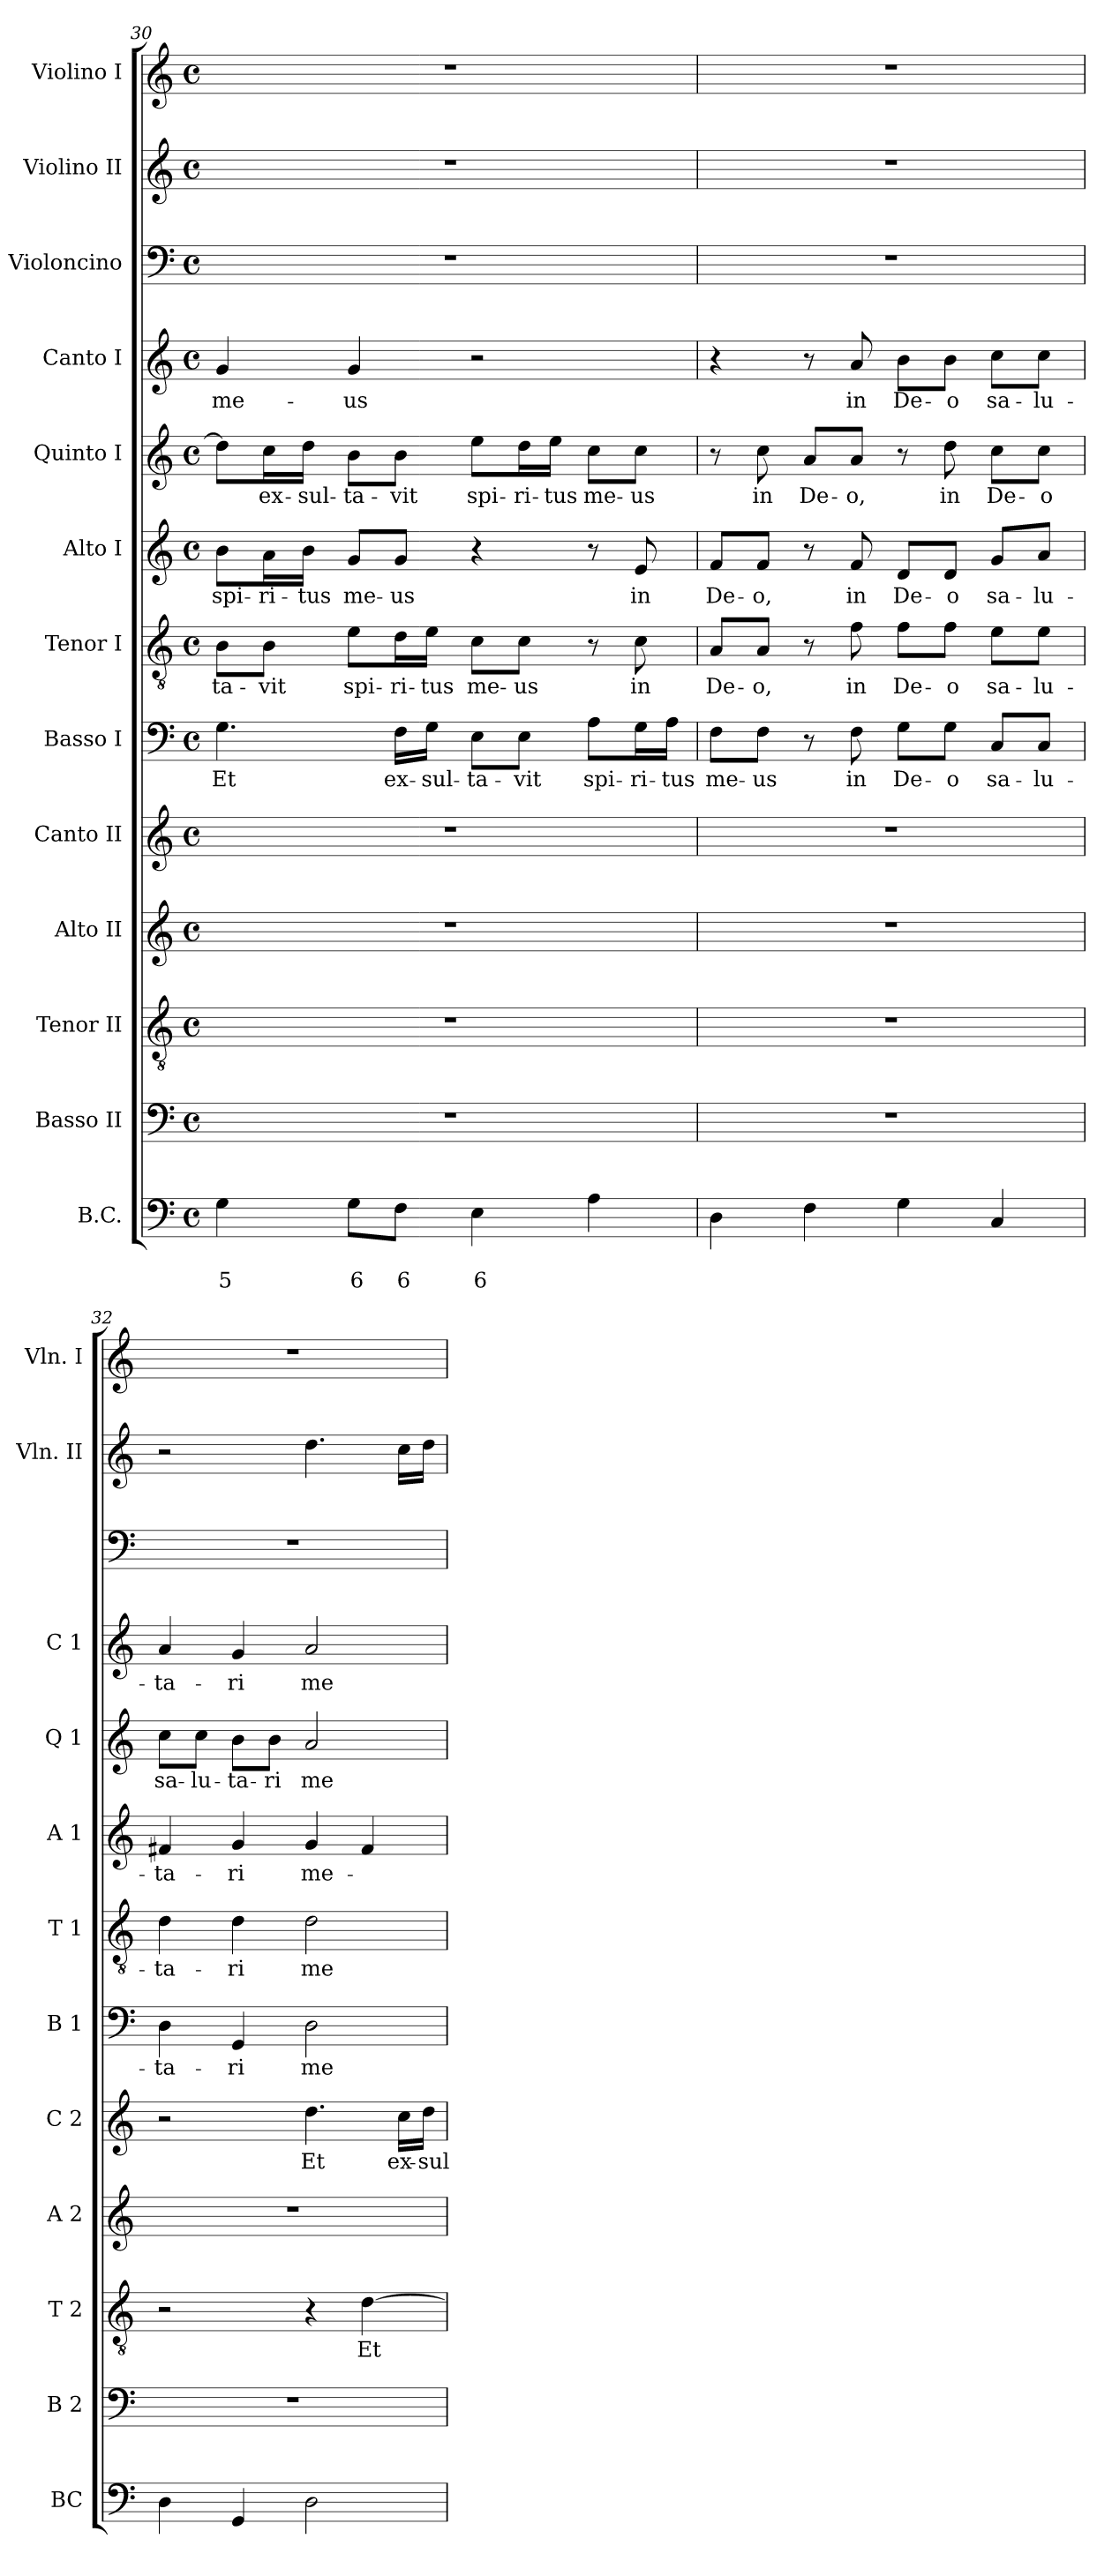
**kern	**text	**text	**kern	**kern	**text	**kern	**kern	**text	**kern	**text	**kern	**text	**kern	**text	**kern	**text	**kern	**text	**kern	**kern	**kern
*part13	*part13	*part13	*part12	*part11	*part11	*part10	*part9	*part9	*part8	*part8	*part7	*part7	*part6	*part6	*part5	*part5	*part4	*part4	*part3	*part2	*part1
*staff13	*staff13	*staff13	*staff12	*staff11	*staff11	*staff10	*staff9	*staff9	*staff8	*staff8	*staff7	*staff7	*staff6	*staff6	*staff5	*staff5	*staff4	*staff4	*staff3	*staff2	*staff1
*I"B.C.	*	*	*I"Basso II	*I"Tenor II	*	*I"Alto II	*I"Canto II	*	*I"Basso I	*	*I"Tenor I	*	*I"Alto I	*	*I"Quinto I	*	*I"Canto I	*	*I"Violoncino	*I"Violino II	*I"Violino I
*I'BC	*	*	*I'B 2	*I'T 2	*	*I'A 2	*I'C 2	*	*I'B 1	*	*I'T 1	*	*I'A 1	*	*I'Q 1	*	*I'C 1	*	*	*I'Vln. II	*I'Vln. I
*clefF4	*	*	*clefF4	*clefGv2	*	*clefG2	*clefG2	*	*clefF4	*	*clefGv2	*	*clefG2	*	*clefG2	*	*clefG2	*	*clefF4	*clefG2	*clefG2
*k[]	*	*	*k[]	*k[]	*	*k[]	*k[]	*	*k[]	*	*k[]	*	*k[]	*	*k[]	*	*k[]	*	*k[]	*k[]	*k[]
*C:	*	*	*C:	*C:	*	*C:	*C:	*	*C:	*	*C:	*	*C:	*	*C:	*	*C:	*	*C:	*C:	*C:
*M4/4	*	*	*M4/4	*M4/4	*	*M4/4	*M4/4	*	*M4/4	*	*M4/4	*	*M4/4	*	*M4/4	*	*M4/4	*	*M4/4	*M4/4	*M4/4
*met(c)	*	*	*met(c)	*met(c)	*	*met(c)	*met(c)	*	*met(c)	*	*met(c)	*	*met(c)	*	*met(c)	*	*met(c)	*	*met(c)	*met(c)	*met(c)
=30	=30	=30	=30	=30	=30	=30	=30	=30	=30	=30	=30	=30	=30	=30	=30	=30	=30	=30	=30	=30	=30
!	!	!LO:LY:b	!	!	!	!	!	!	!	!	!	!	!	!	!	!	!	!	!	!	!
!	!	!	!	!	!	!	!	!	!	!LO:LY:b	!	!	!	!	!	!	!	!	!	!	!
!	!	!	!	!	!	!	!	!	!	!	!	!LO:LY:b	!	!	!	!	!	!	!	!	!
!	!	!	!	!	!	!	!	!	!	!	!	!	!	!LO:LY:b	!	!	!	!	!	!	!
!	!	!	!	!	!	!	!	!	!	!	!	!	!	!	!	!	!	!LO:LY:b	!	!	!
4G\	.	5	1r	1r	.	1r	1r	.	4.G\	Et	8B\L	-ta-	8b\L	spi-	8dd\L]	.	4g/	me-	1r	1r	1r
!	!	!	!	!	!	!	!	!	!	!	!	!LO:LY:b	!	!	!	!	!	!	!	!	!
!	!	!	!	!	!	!	!	!	!	!	!	!	!	!LO:LY:b	!	!	!	!	!	!	!
!	!	!	!	!	!	!	!	!	!	!	!	!	!	!	!	!LO:LY:b	!	!	!	!	!
.	.	.	.	.	.	.	.	.	.	.	8B\J	-vit	16a\L	-ri-	16cc\L	ex-	.	.	.	.	.
!	!	!	!	!	!	!	!	!	!	!	!	!	!	!LO:LY:b	!	!	!	!	!	!	!
!	!	!	!	!	!	!	!	!	!	!	!	!	!	!	!	!LO:LY:b	!	!	!	!	!
.	.	.	.	.	.	.	.	.	.	.	.	.	16b\JJ	-tus	16dd\JJ	-sul-	.	.	.	.	.
!	!	!LO:LY:b	!	!	!	!	!	!	!	!	!	!	!	!	!	!	!	!	!	!	!
!	!	!	!	!	!	!	!	!	!	!	!	!LO:LY:b	!	!	!	!	!	!	!	!	!
!	!	!	!	!	!	!	!	!	!	!	!	!	!	!LO:LY:b	!	!	!	!	!	!	!
!	!	!	!	!	!	!	!	!	!	!	!	!	!	!	!	!LO:LY:b	!	!	!	!	!
!	!	!	!	!	!	!	!	!	!	!	!	!	!	!	!	!	!	!LO:LY:b	!	!	!
8G\L	.	6	.	.	.	.	.	.	.	.	8e\L	spi-	8g/L	me-	8b\L	-ta-	4g/	-us	.	.	.
!	!	!LO:LY:b	!	!	!	!	!	!	!	!	!	!	!	!	!	!	!	!	!	!	!
!	!	!	!	!	!	!	!	!	!	!LO:LY:b	!	!	!	!	!	!	!	!	!	!	!
!	!	!	!	!	!	!	!	!	!	!	!	!LO:LY:b	!	!	!	!	!	!	!	!	!
!	!	!	!	!	!	!	!	!	!	!	!	!	!	!LO:LY:b	!	!	!	!	!	!	!
!	!	!	!	!	!	!	!	!	!	!	!	!	!	!	!	!LO:LY:b	!	!	!	!	!
8F\J	.	6	.	.	.	.	.	.	16F\LL	ex-	16d\L	-ri-	8g/J	-us	8b\J	-vit	.	.	.	.	.
!	!	!	!	!	!	!	!	!	!	!LO:LY:b	!	!	!	!	!	!	!	!	!	!	!
!	!	!	!	!	!	!	!	!	!	!	!	!LO:LY:b	!	!	!	!	!	!	!	!	!
.	.	.	.	.	.	.	.	.	16G\JJ	-sul-	16e\JJ	-tus	.	.	.	.	.	.	.	.	.
!	!	!LO:LY:b	!	!	!	!	!	!	!	!	!	!	!	!	!	!	!	!	!	!	!
!	!	!	!	!	!	!	!	!	!	!LO:LY:b	!	!	!	!	!	!	!	!	!	!	!
!	!	!	!	!	!	!	!	!	!	!	!	!LO:LY:b	!	!	!	!	!	!	!	!	!
!	!	!	!	!	!	!	!	!	!	!	!	!	!	!	!	!LO:LY:b	!	!	!	!	!
4E\	.	6	.	.	.	.	.	.	8E\L	-ta-	8c\L	me-	4r	.	8ee\L	spi-	2r	.	.	.	.
!	!	!	!	!	!	!	!	!	!	!LO:LY:b	!	!	!	!	!	!	!	!	!	!	!
!	!	!	!	!	!	!	!	!	!	!	!	!LO:LY:b	!	!	!	!	!	!	!	!	!
!	!	!	!	!	!	!	!	!	!	!	!	!	!	!	!	!LO:LY:b	!	!	!	!	!
.	.	.	.	.	.	.	.	.	8E\J	-vit	8c\J	-us	.	.	16dd\L	-ri-	.	.	.	.	.
!	!	!	!	!	!	!	!	!	!	!	!	!	!	!	!	!LO:LY:b	!	!	!	!	!
.	.	.	.	.	.	.	.	.	.	.	.	.	.	.	16ee\JJ	-tus	.	.	.	.	.
!	!	!	!	!	!	!	!	!	!	!LO:LY:b	!	!	!	!	!	!	!	!	!	!	!
!	!	!	!	!	!	!	!	!	!	!	!	!	!	!	!	!LO:LY:b	!	!	!	!	!
4A\	.	.	.	.	.	.	.	.	8A\L	spi-	8r	.	8r	.	8cc\L	me-	.	.	.	.	.
!	!	!	!	!	!	!	!	!	!	!LO:LY:b	!	!	!	!	!	!	!	!	!	!	!
!	!	!	!	!	!	!	!	!	!	!	!	!LO:LY:b	!	!	!	!	!	!	!	!	!
!	!	!	!	!	!	!	!	!	!	!	!	!	!	!LO:LY:b	!	!	!	!	!	!	!
!	!	!	!	!	!	!	!	!	!	!	!	!	!	!	!	!LO:LY:b	!	!	!	!	!
.	.	.	.	.	.	.	.	.	16G\L	-ri-	8c\	in	8e/	in	8cc\J	-us	.	.	.	.	.
!	!	!	!	!	!	!	!	!	!	!LO:LY:b	!	!	!	!	!	!	!	!	!	!	!
.	.	.	.	.	.	.	.	.	16A\JJ	-tus	.	.	.	.	.	.	.	.	.	.	.
=31	=31	=31	=31	=31	=31	=31	=31	=31	=31	=31	=31	=31	=31	=31	=31	=31	=31	=31	=31	=31	=31
!	!	!	!	!	!	!	!	!	!	!LO:LY:b	!	!	!	!	!	!	!	!	!	!	!
!	!	!	!	!	!	!	!	!	!	!	!	!LO:LY:b	!	!	!	!	!	!	!	!	!
!	!	!	!	!	!	!	!	!	!	!	!	!	!	!LO:LY:b	!	!	!	!	!	!	!
4D\	.	.	1r	1r	.	1r	1r	.	8F\L	me-	8A/L	De-	8f/L	De-	8r	.	4r	.	1r	1r	1r
!	!	!	!	!	!	!	!	!	!	!LO:LY:b	!	!	!	!	!	!	!	!	!	!	!
!	!	!	!	!	!	!	!	!	!	!	!	!LO:LY:b	!	!	!	!	!	!	!	!	!
!	!	!	!	!	!	!	!	!	!	!	!	!	!	!LO:LY:b	!	!	!	!	!	!	!
!	!	!	!	!	!	!	!	!	!	!	!	!	!	!	!	!LO:LY:b	!	!	!	!	!
.	.	.	.	.	.	.	.	.	8F\J	-us	8A/J	-o,	8f/J	-o,	8cc\	in	.	.	.	.	.
!	!	!	!	!	!	!	!	!	!	!	!	!	!	!	!	!LO:LY:b	!	!	!	!	!
4F\	.	.	.	.	.	.	.	.	8r	.	8r	.	8r	.	8a/L	De-	8r	.	.	.	.
!	!	!	!	!	!	!	!	!	!	!LO:LY:b	!	!	!	!	!	!	!	!	!	!	!
!	!	!	!	!	!	!	!	!	!	!	!	!LO:LY:b	!	!	!	!	!	!	!	!	!
!	!	!	!	!	!	!	!	!	!	!	!	!	!	!LO:LY:b	!	!	!	!	!	!	!
!	!	!	!	!	!	!	!	!	!	!	!	!	!	!	!	!LO:LY:b	!	!	!	!	!
!	!	!	!	!	!	!	!	!	!	!	!	!	!	!	!	!	!	!LO:LY:b	!	!	!
.	.	.	.	.	.	.	.	.	8F\	in	8f\	in	8f/	in	8a/J	-o,	8a/	in	.	.	.
!	!	!	!	!	!	!	!	!	!	!LO:LY:b	!	!	!	!	!	!	!	!	!	!	!
!	!	!	!	!	!	!	!	!	!	!	!	!LO:LY:b	!	!	!	!	!	!	!	!	!
!	!	!	!	!	!	!	!	!	!	!	!	!	!	!LO:LY:b	!	!	!	!	!	!	!
!	!	!	!	!	!	!	!	!	!	!	!	!	!	!	!	!	!	!LO:LY:b	!	!	!
4G\	.	.	.	.	.	.	.	.	8G\L	De-	8f\L	De-	8d/L	De-	8r	.	8b\L	De-	.	.	.
!	!	!	!	!	!	!	!	!	!	!LO:LY:b	!	!	!	!	!	!	!	!	!	!	!
!	!	!	!	!	!	!	!	!	!	!	!	!LO:LY:b	!	!	!	!	!	!	!	!	!
!	!	!	!	!	!	!	!	!	!	!	!	!	!	!LO:LY:b	!	!	!	!	!	!	!
!	!	!	!	!	!	!	!	!	!	!	!	!	!	!	!	!LO:LY:b	!	!	!	!	!
!	!	!	!	!	!	!	!	!	!	!	!	!	!	!	!	!	!	!LO:LY:b	!	!	!
.	.	.	.	.	.	.	.	.	8G\J	-o	8f\J	-o	8d/J	-o	8dd\	in	8b\J	-o	.	.	.
!	!	!	!	!	!	!	!	!	!	!LO:LY:b	!	!	!	!	!	!	!	!	!	!	!
!	!	!	!	!	!	!	!	!	!	!	!	!LO:LY:b	!	!	!	!	!	!	!	!	!
!	!	!	!	!	!	!	!	!	!	!	!	!	!	!LO:LY:b	!	!	!	!	!	!	!
!	!	!	!	!	!	!	!	!	!	!	!	!	!	!	!	!LO:LY:b	!	!	!	!	!
!	!	!	!	!	!	!	!	!	!	!	!	!	!	!	!	!	!	!LO:LY:b	!	!	!
4C/	.	.	.	.	.	.	.	.	8C/L	sa-	8e\L	sa-	8g/L	sa-	8cc\L	De-	8cc\L	sa-	.	.	.
!	!	!	!	!	!	!	!	!	!	!LO:LY:b	!	!	!	!	!	!	!	!	!	!	!
!	!	!	!	!	!	!	!	!	!	!	!	!LO:LY:b	!	!	!	!	!	!	!	!	!
!	!	!	!	!	!	!	!	!	!	!	!	!	!	!LO:LY:b	!	!	!	!	!	!	!
!	!	!	!	!	!	!	!	!	!	!	!	!	!	!	!	!LO:LY:b	!	!	!	!	!
!	!	!	!	!	!	!	!	!	!	!	!	!	!	!	!	!	!	!LO:LY:b	!	!	!
.	.	.	.	.	.	.	.	.	8C/J	-lu-	8e\J	-lu-	8a/J	-lu-	8cc\J	-o	8cc\J	-lu-	.	.	.
!!LO:PB:g=z
=32	=32	=32	=32	=32	=32	=32	=32	=32	=32	=32	=32	=32	=32	=32	=32	=32	=32	=32	=32	=32	=32
!	!	!	!	!	!	!	!	!	!	!LO:LY:b	!	!	!	!	!	!	!	!	!	!	!
!	!	!	!	!	!	!	!	!	!	!	!	!LO:LY:b	!	!	!	!	!	!	!	!	!
!	!	!	!	!	!	!	!	!	!	!	!	!	!	!LO:LY:b	!	!	!	!	!	!	!
!	!	!	!	!	!	!	!	!	!	!	!	!	!	!	!	!LO:LY:b	!	!	!	!	!
!	!	!	!	!	!	!	!	!	!	!	!	!	!	!	!	!	!	!LO:LY:b	!	!	!
4D\	.	.	1r	2r	.	1r	2r	.	4D\	-ta-	4d\	-ta-	4f#X/	-ta-	8cc\L	sa-	4a/	-ta-	1r	2r	1r
!	!	!	!	!	!	!	!	!	!	!	!	!	!	!	!	!LO:LY:b	!	!	!	!	!
.	.	.	.	.	.	.	.	.	.	.	.	.	.	.	8cc\J	-lu-	.	.	.	.	.
!	!	!	!	!	!	!	!	!	!	!LO:LY:b	!	!	!	!	!	!	!	!	!	!	!
!	!	!	!	!	!	!	!	!	!	!	!	!LO:LY:b	!	!	!	!	!	!	!	!	!
!	!	!	!	!	!	!	!	!	!	!	!	!	!	!LO:LY:b	!	!	!	!	!	!	!
!	!	!	!	!	!	!	!	!	!	!	!	!	!	!	!	!LO:LY:b	!	!	!	!	!
!	!	!	!	!	!	!	!	!	!	!	!	!	!	!	!	!	!	!LO:LY:b	!	!	!
4GG/	.	.	.	.	.	.	.	.	4GG/	-ri	4d\	-ri	4g/	-ri	8b\L	-ta-	4g/	-ri	.	.	.
!	!	!	!	!	!	!	!	!	!	!	!	!	!	!	!	!LO:LY:b	!	!	!	!	!
.	.	.	.	.	.	.	.	.	.	.	.	.	.	.	8b\J	-ri	.	.	.	.	.
!	!	!	!	!	!	!	!	!LO:LY:b	!	!	!	!	!	!	!	!	!	!	!	!	!
!	!	!	!	!	!	!	!	!	!	!LO:LY:b	!	!	!	!	!	!	!	!	!	!	!
!	!	!	!	!	!	!	!	!	!	!	!	!LO:LY:b	!	!	!	!	!	!	!	!	!
!	!	!	!	!	!	!	!	!	!	!	!	!	!	!LO:LY:b	!	!	!	!	!	!	!
!	!	!	!	!	!	!	!	!	!	!	!	!	!	!	!	!LO:LY:b	!	!	!	!	!
!	!	!	!	!	!	!	!	!	!	!	!	!	!	!	!	!	!	!LO:LY:b	!	!	!
2D\	.	.	.	4r	.	.	4.dd\	Et	2D\	me-	2d\	me-	4g/	me-	2a/	me-	2a/	me-	.	4.dd\	.
!	!	!	!	!	!LO:LY:b	!	!	!	!	!	!	!	!	!	!	!	!	!	!	!	!
.	.	.	.	[4d\	Et	.	.	.	.	.	.	.	4f#/	.	.	.	.	.	.	.	.
!	!	!	!	!	!	!	!	!LO:LY:b	!	!	!	!	!	!	!	!	!	!	!	!	!
.	.	.	.	.	.	.	16cc\LL	ex-	.	.	.	.	.	.	.	.	.	.	.	16cc\LL	.
!	!	!	!	!	!	!	!	!LO:LY:b	!	!	!	!	!	!	!	!	!	!	!	!	!
.	.	.	.	.	.	.	16dd\JJ	-sul-	.	.	.	.	.	.	.	.	.	.	.	16dd\JJ	.
=	=	=	=	=	=	=	=	=	=	=	=	=	=	=	=	=	=	=	=	=	=
*-	*-	*-	*-	*-	*-	*-	*-	*-	*-	*-	*-	*-	*-	*-	*-	*-	*-	*-	*-	*-	*-
